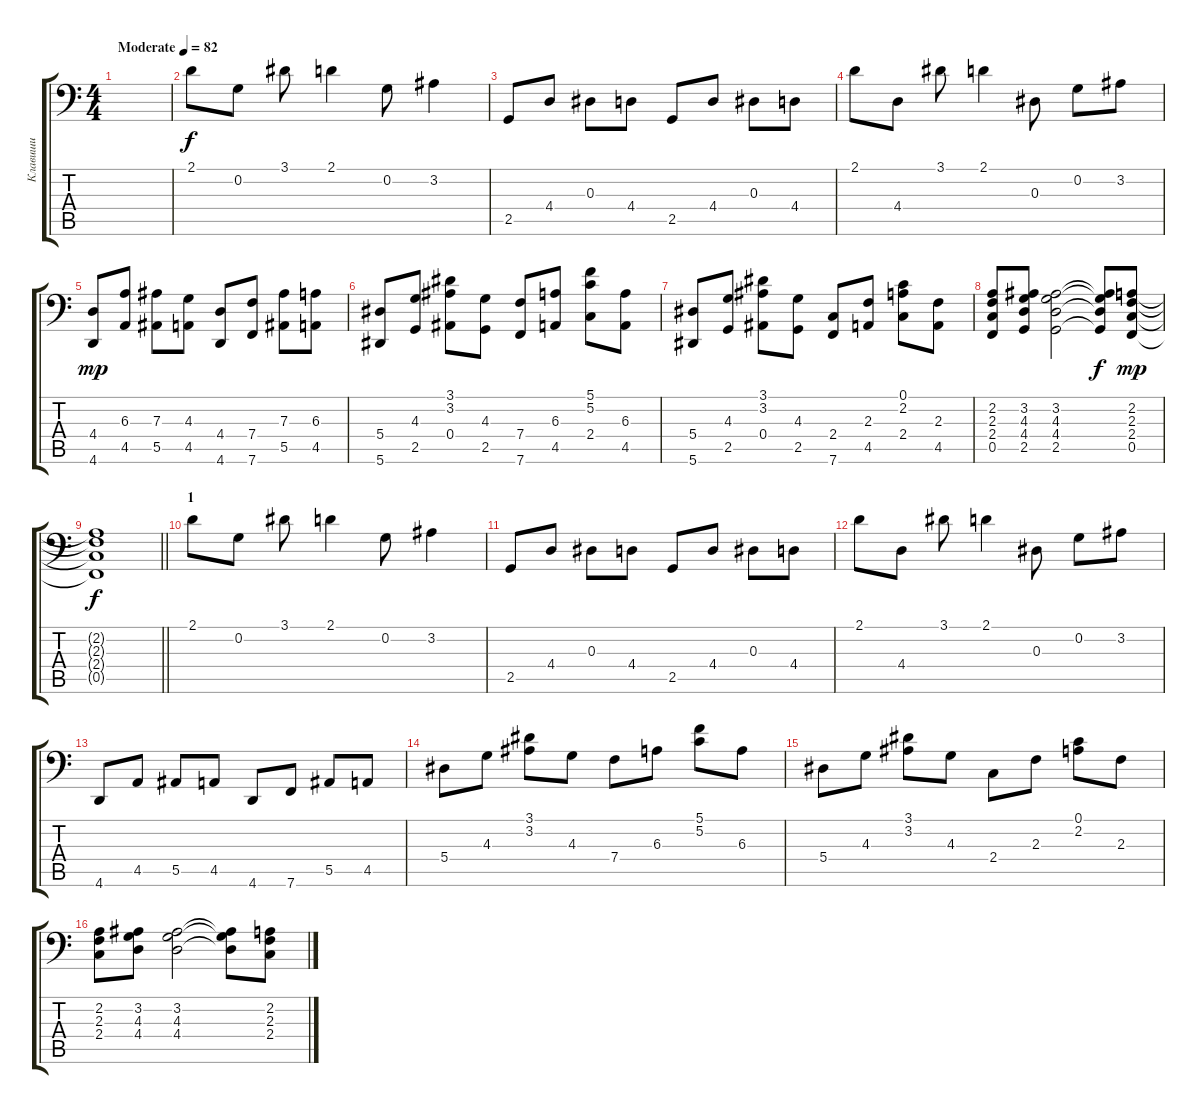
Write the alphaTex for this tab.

\track ("Клавиши" "Клавиши") {instrument harpsichord}
\staff {score tabs}
\tuning (C4 G3 Eb3 Bb2 F2 Bb1) {hide}
\ts (4 4)
\tempo (82 "Moderate")
\clef f4
\ks c
|
2.1.8 0.2.8 3.1.8 2.1.4 0.2.8 3.2.4 |
2.5.8 4.4.8 0.3.8 4.4.8 2.5.8 4.4.8 0.3.8 4.4.8 |
2.1.8 4.4.8 3.1.8 2.1.4 0.3.8 0.2.8 3.2.8 |
(4.4 4.6).8{dy mp} (6.3 4.5).8 (7.3 5.5).8 (4.3 4.5).8 (4.4 4.6).8 (7.4 7.6).8 (7.3 5.5).8 (6.3 4.5).8 |
(5.4 5.6).8 (4.3 2.5).8 (3.1 3.2 0.4).8 (4.3 2.5).8 (7.4 7.6).8 (6.3 4.5).8 (5.1 5.2 2.4).8 (6.3 4.5).8 |
(5.4 5.6).8 (4.3 2.5).8 (3.1 3.2 0.4).8 (4.3 2.5).8 (2.4 7.6).8 (2.3 4.5).8 (0.1 2.2 2.4).8 (2.3 4.5).8 |
(2.2 2.3 2.4 0.5).8 (3.2 4.3 4.4 2.5).8 (3.2 4.3 4.4 2.5).2 (3.2{t} 4.3{t} 4.4{t} 2.5{t}).8{dy f} (2.2 2.3 2.4 0.5).8{dy mp} |
\barLineRight lightlight
(2.2{t} 2.3{t} 2.4{t} 0.5{t}).1{dy f} |
\section ("" "1")
2.1.8 0.2.8 3.1.8 2.1.4 0.2.8 3.2.4 |
2.5.8 4.4.8 0.3.8 4.4.8 2.5.8 4.4.8 0.3.8 4.4.8 |
2.1.8 4.4.8 3.1.8 2.1.4 0.3.8 0.2.8 3.2.8 |
4.6.8 4.5.8 5.5.8 4.5.8 4.6.8 7.6.8 5.5.8 4.5.8 |
5.4.8 4.3.8 (3.1 3.2).8 4.3.8 7.4.8 6.3.8 (5.1 5.2).8 6.3.8 |
5.4.8 4.3.8 (3.1 3.2).8 4.3.8 2.4.8 2.3.8 (0.1 2.2).8 2.3.8 |
(2.2 2.3 2.4).8 (3.2 4.3 4.4).8 (3.2 4.3 4.4).2 (3.2{t} 4.3{t} 4.4{t}).8 (2.2 2.3 2.4).8
